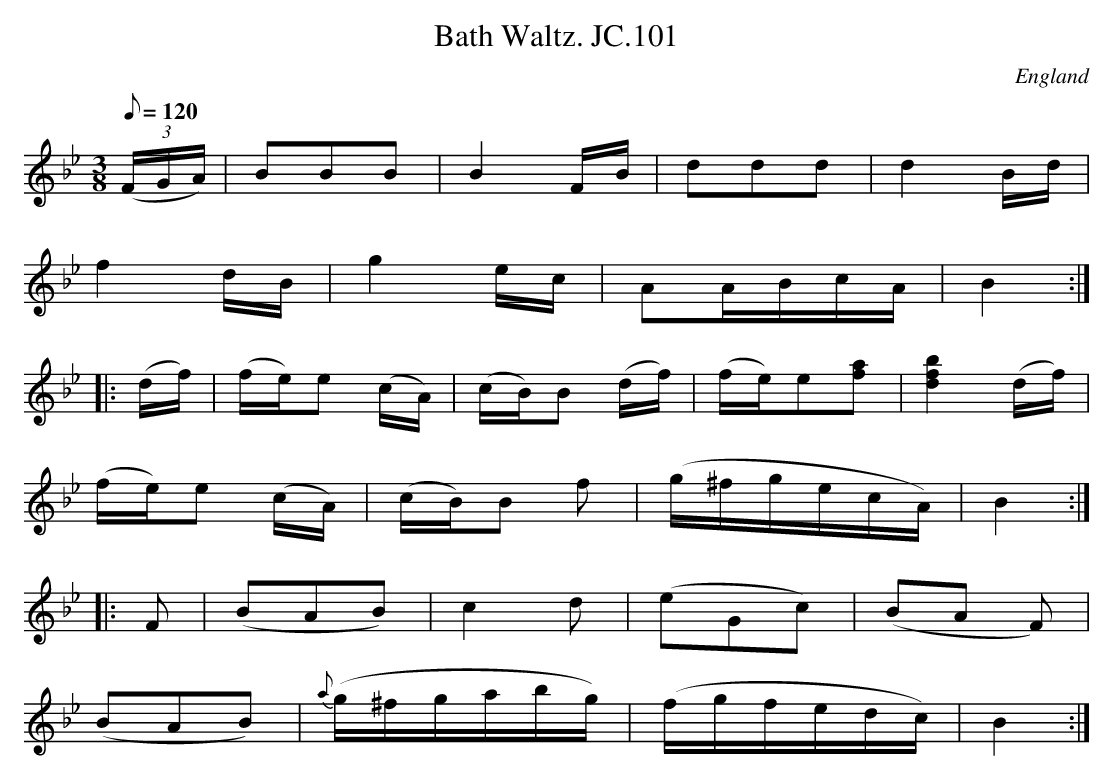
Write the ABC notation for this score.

X:1
T:Bath Waltz. JC.101
O:England
M:3/8
L:1/8
Q:1/8=120
K:Bb major
(3(F/G/A/)|\
BBB|B2F/B/|ddd|d2B/d/|!
f2d/B/|g2e/c/|AA/B/c/A/|B2:|!
|:(d/f/)|(f/e/)e (c/A/)|\
(c/B/)B (d/f/)|(f/e/)e[fa]|[d2f2b2](d/f/)|!
(f/e/)e (c/A/)|(c/B/)B f| (g/^f/g/e/c/A/)|B2:|!
|:F|(BAB)|c2d|(eGc)|(BA F)|!
(BAB)|{a}(g/^f/g/a/b/g/)|(f/g/f/e/d/c/)|B2:|
